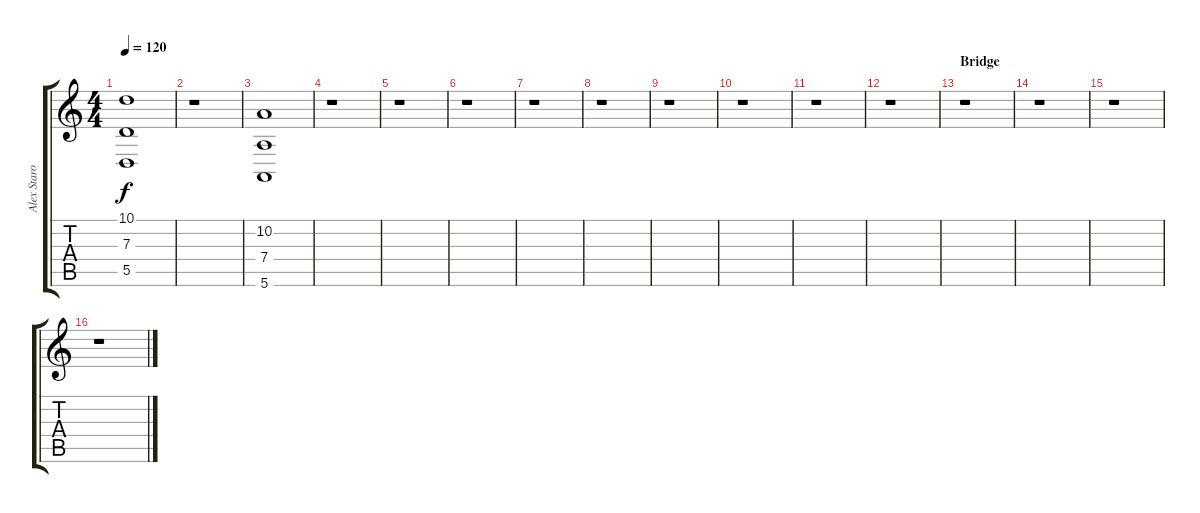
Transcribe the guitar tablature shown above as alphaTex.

\track ("Alex Staropoli - Orchesta Hit" "Alex Staro") {instrument orchestrahit}
\staff {score tabs}
\tuning (E4 B3 G3 D3 A2 E2) {hide}
\ts (4 4)
\tempo 120
\clef g2
\ks c
(10.1 7.3 5.5).1{dy f} |
r.1 |
(10.2 7.4 5.6).1 |
r.1 |
r.1 |
r.1 |
r.1 |
r.1 |
r.1 |
r.1 |
r.1 |
r.1 |
\section ("" "Bridge")
r.1 |
r.1 |
r.1 |
r.1
